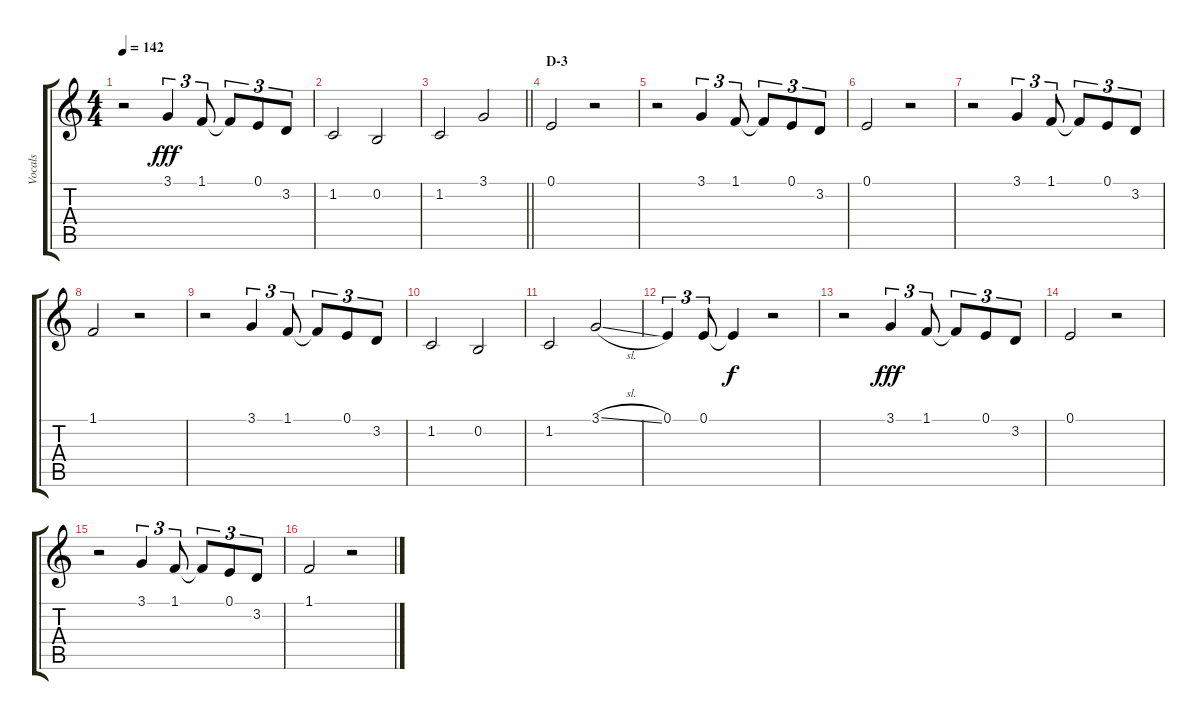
\track ("Vocals" "Vocals") {instrument voiceoohs}
\staff {score tabs}
\tuning (E4 B3 G3 D3 A2 E2) {hide}
\ts (4 4)
\tempo 142
\clef g2
\ks c
r.2{dy fff} 3.1.4{tu (3 2)} 1.1.8{tu (3 2)} 1.1{t}.8{tu (3 2)} 0.1.8{tu (3 2)} 3.2.8{tu (3 2)} |
1.2.2 0.2.2 |
\barLineRight lightlight
1.2.2 3.1.2 |
\section ("" "D-3")
0.1.2 r.2 |
r.2 3.1.4{tu (3 2)} 1.1.8{tu (3 2)} 1.1{t}.8{tu (3 2)} 0.1.8{tu (3 2)} 3.2.8{tu (3 2)} |
0.1.2 r.2 |
r.2 3.1.4{tu (3 2)} 1.1.8{tu (3 2)} 1.1{t}.8{tu (3 2)} 0.1.8{tu (3 2)} 3.2.8{tu (3 2)} |
1.1.2 r.2 |
r.2 3.1.4{tu (3 2)} 1.1.8{tu (3 2)} 1.1{t}.8{tu (3 2)} 0.1.8{tu (3 2)} 3.2.8{tu (3 2)} |
1.2.2 0.2.2 |
1.2.2 3.1{sl}.2 |
0.1.4{tu (3 2)} 0.1.8{tu (3 2)} 0.1{t}.4{dy f} r.2 |
r.2 3.1.4{tu (3 2) dy fff} 1.1.8{tu (3 2)} 1.1{t}.8{tu (3 2)} 0.1.8{tu (3 2)} 3.2.8{tu (3 2)} |
0.1.2 r.2 |
r.2 3.1.4{tu (3 2)} 1.1.8{tu (3 2)} 1.1{t}.8{tu (3 2)} 0.1.8{tu (3 2)} 3.2.8{tu (3 2)} |
1.1.2 r.2
